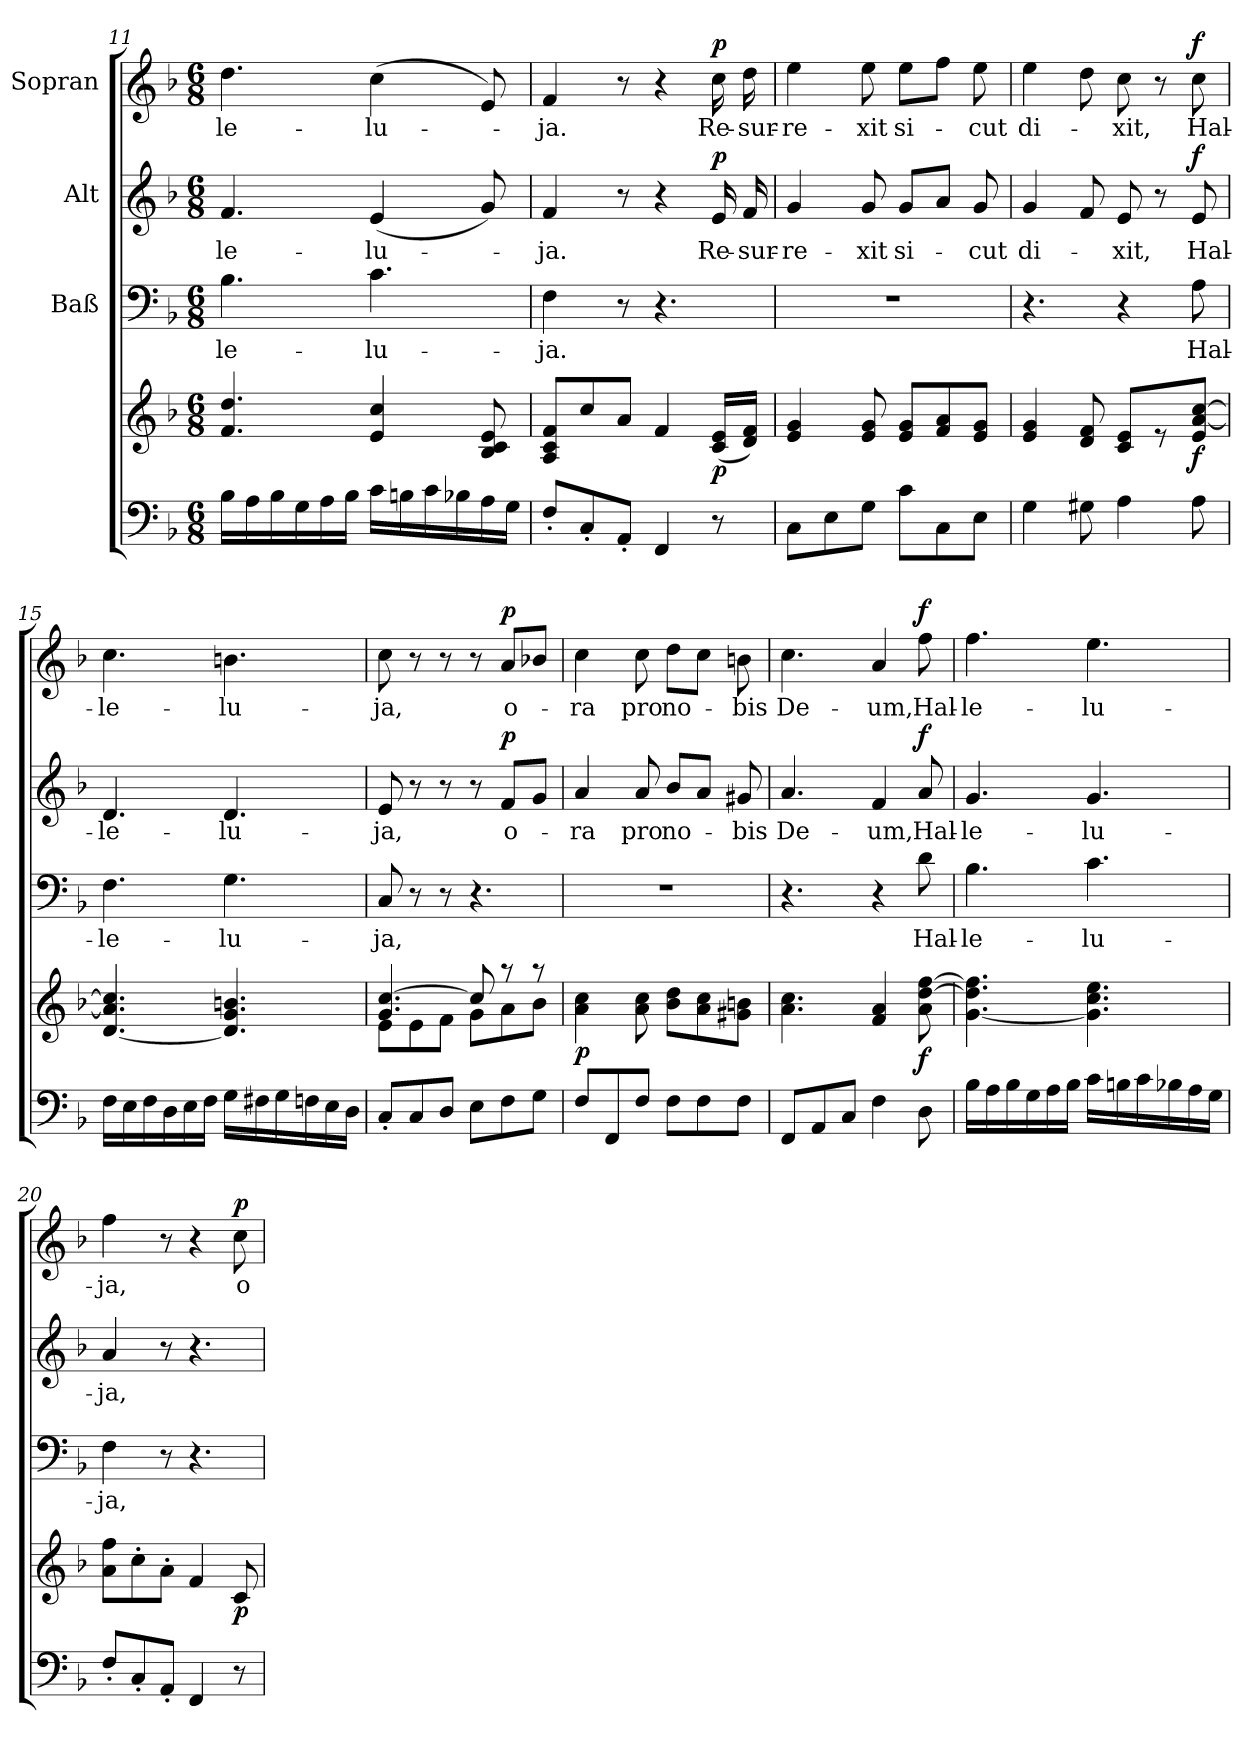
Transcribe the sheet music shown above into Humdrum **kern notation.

**kern	**kern	**dynam	**kern	**text	**kern	**text	**dynam	**kern	**text	**dynam
*part4	*part4	*part4	*part3	*part3	*part2	*part2	*part2	*part1	*part1	*part1
*staff5	*staff4	*staff4/5	*staff3	*staff3	*staff2	*staff2	*staff2	*staff1	*staff1	*staff1
*	*	*	*I"Baß	*	*I"Alt	*	*	*I"Sopran	*	*
!!LO:PB:g=z
*clefF4	*clefG2	*	*clefF4	*	*clefG2	*	*	*clefG2	*	*
*k[b-]	*k[b-]	*	*k[b-]	*	*k[b-]	*	*	*k[b-]	*	*
*F:	*F:	*	*F:	*	*F:	*	*	*F:	*	*
*M6/8	*M6/8	*	*M6/8	*	*M6/8	*	*	*M6/8	*	*
=11	=11	=11	=11	=11	=11	=11	=11	=11	=11	=11
!	!	!	!	!LO:LY:b	!	!LO:LY:b	!	!	!LO:LY:b	!
16B-\LL	4.f/ 4.dd/	.	4.B-\	-le-	4.f/	-le-	.	4.dd\	-le-	.
16A\	.	.	.	.	.	.	.	.	.	.
16B-\	.	.	.	.	.	.	.	.	.	.
16G\	.	.	.	.	.	.	.	.	.	.
16A\	.	.	.	.	.	.	.	.	.	.
16B-\JJ	.	.	.	.	.	.	.	.	.	.
!	!	!	!	!LO:LY:b	!	!LO:LY:b	!	!	!LO:LY:b	!
16c\LL	4e/ 4cc/	.	4.c\	-lu-	(<4e/	-lu-	.	(>4cc\	-lu-	.
16Bn\	.	.	.	.	.	.	.	.	.	.
16c\	.	.	.	.	.	.	.	.	.	.
16B-X\	.	.	.	.	.	.	.	.	.	.
16A\	8B-/ 8c/ 8e/	.	.	.	8g/)	.	.	8e/)	.	.
16G\JJ	.	.	.	.	.	.	.	.	.	.
=12	=12	=12	=12	=12	=12	=12	=12	=12	=12	=12
!	!	!	!	!LO:LY:b	!	!LO:LY:b	!	!	!LO:LY:b	!
8F'</L	8A/ 8c/ 8f/L	.	4F\	-ja.	4f/	-ja.	.	4f/	-ja.	.
8C'</	8cc/	.	.	.	.	.	.	.	.	.
8AA'</J	8a/J	.	8r	.	8r	.	.	8r	.	.
4FF/	4f/	.	4.r	.	4r	.	.	4r	.	.
!	!	!LO:DY:b	!	!	!	!LO:LY:b	!LO:DY:a	!	!LO:LY:b	!LO:DY:a
8r	(<16c/ 16e/LL	p	.	.	16e/	Re-	p	16cc\	Re-	p
!	!	!	!	!	!	!LO:LY:b	!	!	!LO:LY:b	!
.	16d/ 16f/JJ)	.	.	.	16f/	-sur-	.	16dd\	-sur-	.
=13	=13	=13	=13	=13	=13	=13	=13	=13	=13	=13
!	!	!	!	!	!	!LO:LY:b	!	!	!LO:LY:b	!
8C\L	4e/ 4g/	.	2.r	.	4g/	-re-	.	4ee\	-re-	.
8E\	.	.	.	.	.	.	.	.	.	.
!	!	!	!	!	!	!LO:LY:b	!	!	!LO:LY:b	!
8G\J	8e/ 8g/	.	.	.	8g/	-xit	.	8ee\	-xit	.
!	!	!	!	!	!	!LO:LY:b	!	!	!LO:LY:b	!
8c\L	8e/ 8g/L	.	.	.	8g/L	si-	.	8ee\L	si-	.
8C\	8f/ 8a/	.	.	.	8a/J	.	.	8ff\J	.	.
!	!	!	!	!	!	!LO:LY:b	!	!	!LO:LY:b	!
8E\J	8e/ 8g/J	.	.	.	8g/	-cut	.	8ee\	-cut	.
!!LO:LB:g=z
=14	=14	=14	=14	=14	=14	=14	=14	=14	=14	=14
!	!	!	!	!	!	!LO:LY:b	!	!	!LO:LY:b	!
4G\	4e/ 4g/	.	4.r	.	4g/	di-	.	4ee\	di-	.
8G#X\	8d/ 8f/	.	.	.	8f/	.	.	8dd\	.	.
!	!	!	!	!	!	!LO:LY:b	!	!	!LO:LY:b	!
4A\	8c/ 8e/L	.	4r	.	8e/	-xit,	.	8cc\	-xit,	.
.	8r	.	.	.	8r	.	.	8r	.	.
!	!	!LO:DY:b	!	!LO:LY:b	!	!LO:LY:b	!LO:DY:a	!	!LO:LY:b	!LO:DY:a
8A\	8e/ [8a/ [8cc/J	f	8A\	Hal-	8e/	Hal-	f	8cc\	Hal-	f
=15	=15	=15	=15	=15	=15	=15	=15	=15	=15	=15
!	!	!	!	!LO:LY:b	!	!LO:LY:b	!	!	!LO:LY:b	!
16F\LL	[4.d/ 4.a/] 4.cc/]	.	4.F\	-le-	4.d/	-le-	.	4.cc\	-le-	.
16E\	.	.	.	.	.	.	.	.	.	.
16F\	.	.	.	.	.	.	.	.	.	.
16D\	.	.	.	.	.	.	.	.	.	.
16E\	.	.	.	.	.	.	.	.	.	.
16F\JJ	.	.	.	.	.	.	.	.	.	.
!	!	!	!	!LO:LY:b	!	!LO:LY:b	!	!	!LO:LY:b	!
16G\LL	4.d/] 4.g/ 4.bn/	.	4.G\	-lu-	4.d/	-lu-	.	4.bn\	-lu-	.
16F#X\	.	.	.	.	.	.	.	.	.	.
16G\	.	.	.	.	.	.	.	.	.	.
16Fn\	.	.	.	.	.	.	.	.	.	.
16E\	.	.	.	.	.	.	.	.	.	.
16D\JJ	.	.	.	.	.	.	.	.	.	.
=16	=16	=16	=16	=16	=16	=16	=16	=16	=16	=16
*	*^	*	*	*	*	*	*	*	*	*
!	!	!	!	!	!LO:LY:b	!	!LO:LY:b	!	!	!LO:LY:b	!
8C'</L	4.g/ [>4.cc/	8e\L	.	8C/	-ja,	8e/	-ja,	.	8cc\	-ja,	.
8C/	.	8e\	.	8r	.	8r	.	.	8r	.	.
8D/J	.	8f\J	.	8r	.	8r	.	.	8r	.	.
8E\L	8cc/]	8g\L	.	4.r	.	8r	.	.	8r	.	.
!	!	!	!	!	!	!	!LO:LY:b	!LO:DY:a	!	!LO:LY:b	!LO:DY:a
8F\	8raa	8a\	.	.	.	8f/L	o-	p	8a/L	o-	p
8G\J	8raa	8b-\J	.	.	.	8g/J	.	.	8b-X/J	.	.
=17	=17	=17	=17	=17	=17	=17	=17	=17	=17	=17	=17
!	!	!	!LO:DY:b	!	!	!	!LO:LY:b	!	!	!LO:LY:b	!
*	*v	*v	*	*	*	*	*	*	*	*	*
8F/L	4a\ 4cc\	p	2.r	.	4a/	-ra	.	4cc\	-ra	.
8FF/	.	.	.	.	.	.	.	.	.	.
!	!	!	!	!	!	!LO:LY:b	!	!	!LO:LY:b	!
8F/J	8a\ 8cc\	.	.	.	8a/	pro	.	8cc\	pro	.
!	!	!	!	!	!	!LO:LY:b	!	!	!LO:LY:b	!
8F\L	8b-\ 8dd\L	.	.	.	8b-/L	no-	.	8dd\L	no-	.
8F\	8a\ 8cc\	.	.	.	8a/J	.	.	8cc\J	.	.
!	!	!	!	!	!	!LO:LY:b	!	!	!LO:LY:b	!
8F\J	8g#X\ 8bn\J	.	.	.	8g#X/	-bis	.	8bn\	-bis	.
=18	=18	=18	=18	=18	=18	=18	=18	=18	=18	=18
!	!	!	!	!	!	!LO:LY:b	!	!	!LO:LY:b	!
8FF/L	4.a\ 4.cc\	.	4.r	.	4.a/	De-	.	4.cc\	De-	.
8AA/	.	.	.	.	.	.	.	.	.	.
8C/J	.	.	.	.	.	.	.	.	.	.
!	!	!	!	!	!	!LO:LY:b	!	!	!LO:LY:b	!
4F\	4f/ 4a/	.	4r	.	4f/	-um,	.	4a/	-um,	.
!	!	!LO:DY:b	!	!LO:LY:b	!	!LO:LY:b	!LO:DY:a	!	!LO:LY:b	!LO:DY:a
8D\	8a\ [8dd\ [8ff\	f	8d\	Hal-	8a/	Hal-	f	8ff\	Hal-	f
!!LO:PB:g=z
=19	=19	=19	=19	=19	=19	=19	=19	=19	=19	=19
!	!	!	!	!LO:LY:b	!	!LO:LY:b	!	!	!LO:LY:b	!
16B-\LL	[<4.g\ 4.dd\] 4.ff\]	.	4.B-\	-le-	4.g/	-le-	.	4.ff\	-le-	.
16A\	.	.	.	.	.	.	.	.	.	.
16B-\	.	.	.	.	.	.	.	.	.	.
16G\	.	.	.	.	.	.	.	.	.	.
16A\	.	.	.	.	.	.	.	.	.	.
16B-\JJ	.	.	.	.	.	.	.	.	.	.
!	!	!	!	!LO:LY:b	!	!LO:LY:b	!	!	!LO:LY:b	!
16c\LL	4.g\] 4.cc\ 4.ee\	.	4.c\	-lu-	4.g/	-lu-	.	4.ee\	-lu-	.
16Bn\	.	.	.	.	.	.	.	.	.	.
16c\	.	.	.	.	.	.	.	.	.	.
16B-X\	.	.	.	.	.	.	.	.	.	.
16A\	.	.	.	.	.	.	.	.	.	.
16G\JJ	.	.	.	.	.	.	.	.	.	.
=20	=20	=20	=20	=20	=20	=20	=20	=20	=20	=20
!	!	!	!	!LO:LY:b	!	!LO:LY:b	!	!	!LO:LY:b	!
8F'</L	8a\ 8ff\L	.	4F\	-ja,	4a/	-ja,	.	4ff\	-ja,	.
8C'</	8cc'>\	.	.	.	.	.	.	.	.	.
8AA'</J	8a'>\J	.	8r	.	8r	.	.	8r	.	.
4FF/	4f/	.	4.r	.	4.r	.	.	4r	.	.
!	!	!LO:DY:b	!	!	!	!	!	!	!LO:LY:b	!LO:DY:a
8r	8c/	p	.	.	.	.	.	8cc\	o-	p
=	=	=	=	=	=	=	=	=	=	=
*-	*-	*-	*-	*-	*-	*-	*-	*-	*-	*-
